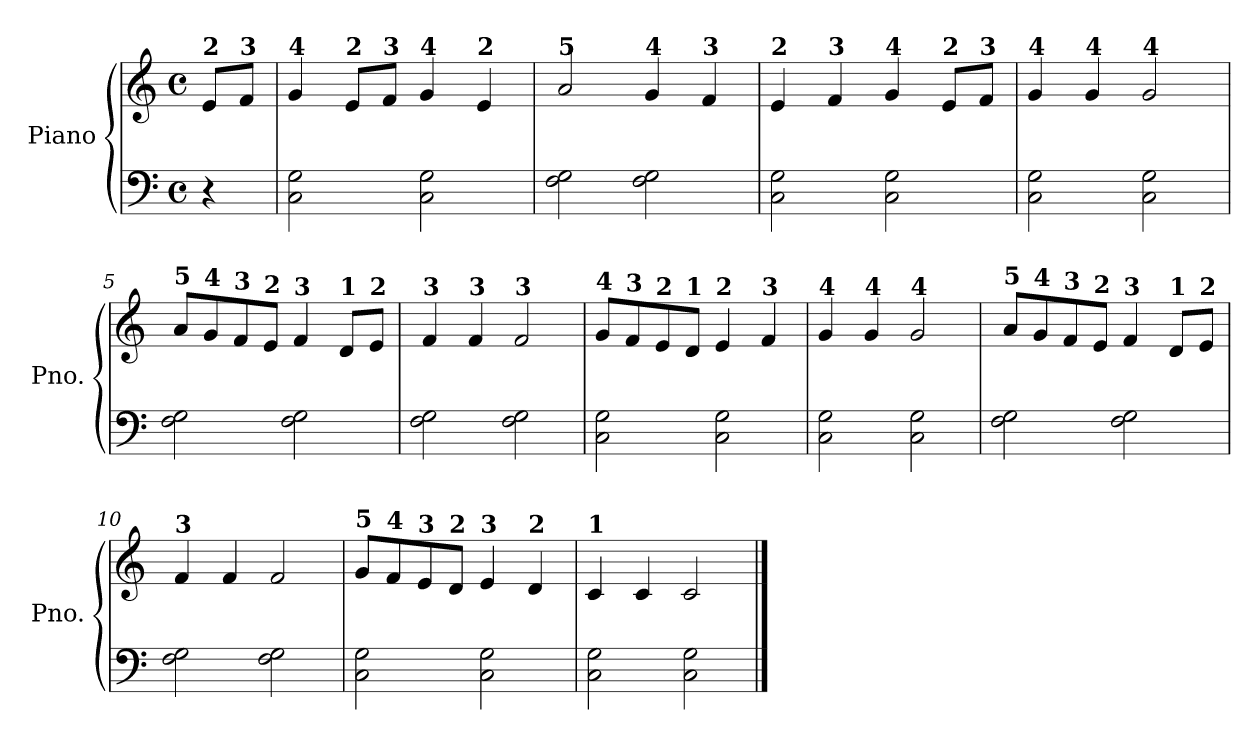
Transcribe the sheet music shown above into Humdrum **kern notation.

**kern	**kern
*part1	*part1
*staff2	*staff1
*I"Piano	*
*I'Pno.	*
!!LO:PB:g=z
*clefF4	*clefG2
*k[]	*k[]
*C:	*C:
*M4/4	*M4/4
*met(c)	*met(c)
=	=
!	!LO:TX:a:B:t=2
4r	8ei/L
!	!LO:TX:a:B:t=3
.	8fi/J
=1	=1
!	!LO:TX:a:B:t=4
2Ci\ 2Gi	4gi/
!	!LO:TX:a:B:t=2
.	8ei/L
!	!LO:TX:a:B:t=3
.	8fi/J
!	!LO:TX:a:B:t=4
2Ci\ 2Gi	4gi/
!	!LO:TX:a:B:t=2
.	4ei/
=2	=2
!	!LO:TX:a:B:t=5
2Fi\ 2Gi	2ai/
!	!LO:TX:a:B:t=4
2Fi\ 2Gi	4gi/
!	!LO:TX:a:B:t=3
.	4fi/
=3	=3
!	!LO:TX:a:B:t=2
2Ci\ 2Gi	4ei/
!	!LO:TX:a:B:t=3
.	4fi/
!	!LO:TX:a:B:t=4
2Ci\ 2Gi	4gi/
!	!LO:TX:a:B:t=2
.	8ei/L
!	!LO:TX:a:B:t=3
.	8fi/J
=4	=4
!	!LO:TX:a:B:t=4
2Ci\ 2Gi	4gi/
!	!LO:TX:a:B:t=4
.	4gi/
!	!LO:TX:a:B:t=4
2Ci\ 2Gi	2gi/
!!LO:LB:g=z
=5	=5
!	!LO:TX:a:B:t=5
2Fi\ 2Gi	8ai/L
!	!LO:TX:a:B:t=4
.	8gi/
!	!LO:TX:a:B:t=3
.	8fi/
!	!LO:TX:a:B:t=2
.	8ei/J
!	!LO:TX:a:B:t=3
2Fi\ 2Gi	4fi/
!	!LO:TX:a:B:t=1
.	8di/L
!	!LO:TX:a:B:t=2
.	8ei/J
=6	=6
!	!LO:TX:a:B:t=3
2Fi\ 2Gi	4fi/
!	!LO:TX:a:B:t=3
.	4fi/
!	!LO:TX:a:B:t=3
2Fi\ 2Gi	2fi/
=7	=7
!	!LO:TX:a:B:t=4
2Ci\ 2Gi	8gi/L
!	!LO:TX:a:B:t=3
.	8fi/
!	!LO:TX:a:B:t=2
.	8ei/
!	!LO:TX:a:B:t=1
.	8di/J
!	!LO:TX:a:B:t=2
2Ci\ 2Gi	4ei/
!	!LO:TX:a:B:t=3
.	4fi/
=8	=8
!	!LO:TX:a:B:t=4
2Ci\ 2Gi	4gi/
!	!LO:TX:a:B:t=4
.	4gi/
!	!LO:TX:a:B:t=4
2Ci\ 2Gi	2gi/
!!LO:LB:g=z
=9	=9
!	!LO:TX:a:B:t=5
2Fi\ 2Gi	8ai/L
!	!LO:TX:a:B:t=4
.	8gi/
!	!LO:TX:a:B:t=3
.	8fi/
!	!LO:TX:a:B:t=2
.	8ei/J
!	!LO:TX:a:B:t=3
2Fi\ 2Gi	4fi/
!	!LO:TX:a:B:t=1
.	8di/L
!	!LO:TX:a:B:t=2
.	8ei/J
=10	=10
!	!LO:TX:a:B:t=3
2Fi\ 2Gi	4fi/
.	4fi/
2Fi\ 2Gi	2fi/
=11	=11
!	!LO:TX:a:B:t=5
2Ci\ 2Gi	8gi/L
!	!LO:TX:a:B:t=4
.	8fi/
!	!LO:TX:a:B:t=3
.	8ei/
!	!LO:TX:a:B:t=2
.	8di/J
!	!LO:TX:a:B:t=3
2Ci\ 2Gi	4ei/
!	!LO:TX:a:B:t=2
.	4di/
=12	=12
!	!LO:TX:a:B:t=1
2Ci\ 2Gi	4ci/
.	4ci/
2Ci\ 2Gi	2ci/
==	==
*-	*-
